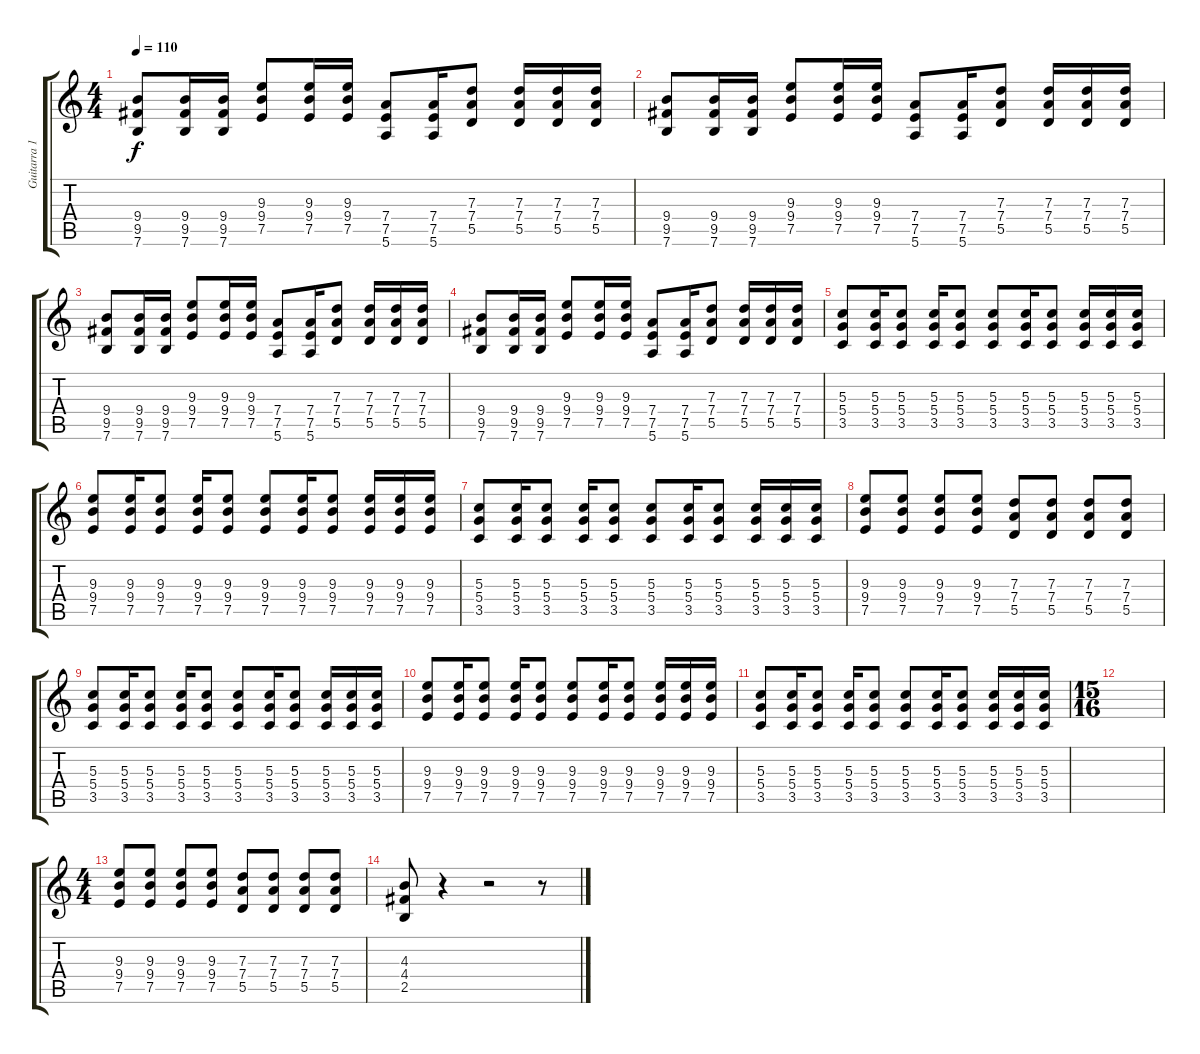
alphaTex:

\track ("Guitarra 1" "Guitarra 1") {instrument distortionguitar}
\staff {score tabs}
\tuning (E4 B3 G3 D3 A2 E2) {hide}
\ts (4 4)
\tempo 110
\clef g2
\ks c
(9.4 9.5 7.6).8{dy f} (9.4 9.5 7.6).16 (9.4 9.5 7.6).16 (9.3 9.4 7.5).8 (9.3 9.4 7.5).16 (9.3 9.4 7.5).16 (7.4 7.5 5.6).8 (7.4 7.5 5.6).16 (7.3 7.4 5.5).8 (7.3 7.4 5.5).16 (7.3 7.4 5.5).16 (7.3 7.4 5.5).16 |
(9.4 9.5 7.6).8 (9.4 9.5 7.6).16 (9.4 9.5 7.6).16 (9.3 9.4 7.5).8 (9.3 9.4 7.5).16 (9.3 9.4 7.5).16 (7.4 7.5 5.6).8 (7.4 7.5 5.6).16 (7.3 7.4 5.5).8 (7.3 7.4 5.5).16 (7.3 7.4 5.5).16 (7.3 7.4 5.5).16 |
(9.4 9.5 7.6).8 (9.4 9.5 7.6).16 (9.4 9.5 7.6).16 (9.3 9.4 7.5).8 (9.3 9.4 7.5).16 (9.3 9.4 7.5).16 (7.4 7.5 5.6).8 (7.4 7.5 5.6).16 (7.3 7.4 5.5).8 (7.3 7.4 5.5).16 (7.3 7.4 5.5).16 (7.3 7.4 5.5).16 |
(9.4 9.5 7.6).8 (9.4 9.5 7.6).16 (9.4 9.5 7.6).16 (9.3 9.4 7.5).8 (9.3 9.4 7.5).16 (9.3 9.4 7.5).16 (7.4 7.5 5.6).8 (7.4 7.5 5.6).16 (7.3 7.4 5.5).8 (7.3 7.4 5.5).16 (7.3 7.4 5.5).16 (7.3 7.4 5.5).16 |
(5.3 5.4 3.5).8 (5.3 5.4 3.5).16 (5.3 5.4 3.5).8 (5.3 5.4 3.5).16 (5.3 5.4 3.5).8 (5.3 5.4 3.5).8 (5.3 5.4 3.5).16 (5.3 5.4 3.5).8 (5.3 5.4 3.5).16 (5.3 5.4 3.5).16 (5.3 5.4 3.5).16 |
(9.3 9.4 7.5).8 (9.3 9.4 7.5).16 (9.3 9.4 7.5).8 (9.3 9.4 7.5).16 (9.3 9.4 7.5).8 (9.3 9.4 7.5).8 (9.3 9.4 7.5).16 (9.3 9.4 7.5).8 (9.3 9.4 7.5).16 (9.3 9.4 7.5).16 (9.3 9.4 7.5).16 |
(5.3 5.4 3.5).8 (5.3 5.4 3.5).16 (5.3 5.4 3.5).8 (5.3 5.4 3.5).16 (5.3 5.4 3.5).8 (5.3 5.4 3.5).8 (5.3 5.4 3.5).16 (5.3 5.4 3.5).8 (5.3 5.4 3.5).16 (5.3 5.4 3.5).16 (5.3 5.4 3.5).16 |
(9.3 9.4 7.5).8 (9.3 9.4 7.5).8 (9.3 9.4 7.5).8 (9.3 9.4 7.5).8 (7.3 7.4 5.5).8 (7.3 7.4 5.5).8 (7.3 7.4 5.5).8 (7.3 7.4 5.5).8 |
(5.3 5.4 3.5).8 (5.3 5.4 3.5).16 (5.3 5.4 3.5).8 (5.3 5.4 3.5).16 (5.3 5.4 3.5).8 (5.3 5.4 3.5).8 (5.3 5.4 3.5).16 (5.3 5.4 3.5).8 (5.3 5.4 3.5).16 (5.3 5.4 3.5).16 (5.3 5.4 3.5).16 |
(9.3 9.4 7.5).8 (9.3 9.4 7.5).16 (9.3 9.4 7.5).8 (9.3 9.4 7.5).16 (9.3 9.4 7.5).8 (9.3 9.4 7.5).8 (9.3 9.4 7.5).16 (9.3 9.4 7.5).8 (9.3 9.4 7.5).16 (9.3 9.4 7.5).16 (9.3 9.4 7.5).16 |
(5.3 5.4 3.5).8 (5.3 5.4 3.5).16 (5.3 5.4 3.5).8 (5.3 5.4 3.5).16 (5.3 5.4 3.5).8 (5.3 5.4 3.5).8 (5.3 5.4 3.5).16 (5.3 5.4 3.5).8 (5.3 5.4 3.5).16 (5.3 5.4 3.5).16 (5.3 5.4 3.5).16 |
\ts (15 16)
|
\ts (4 4)
(9.3 9.4 7.5).8 (9.3 9.4 7.5).8 (9.3 9.4 7.5).8 (9.3 9.4 7.5).8 (7.3 7.4 5.5).8 (7.3 7.4 5.5).8 (7.3 7.4 5.5).8 (7.3 7.4 5.5).8 |
(4.3 4.4 2.5).8 r.4 r.2 r.8
